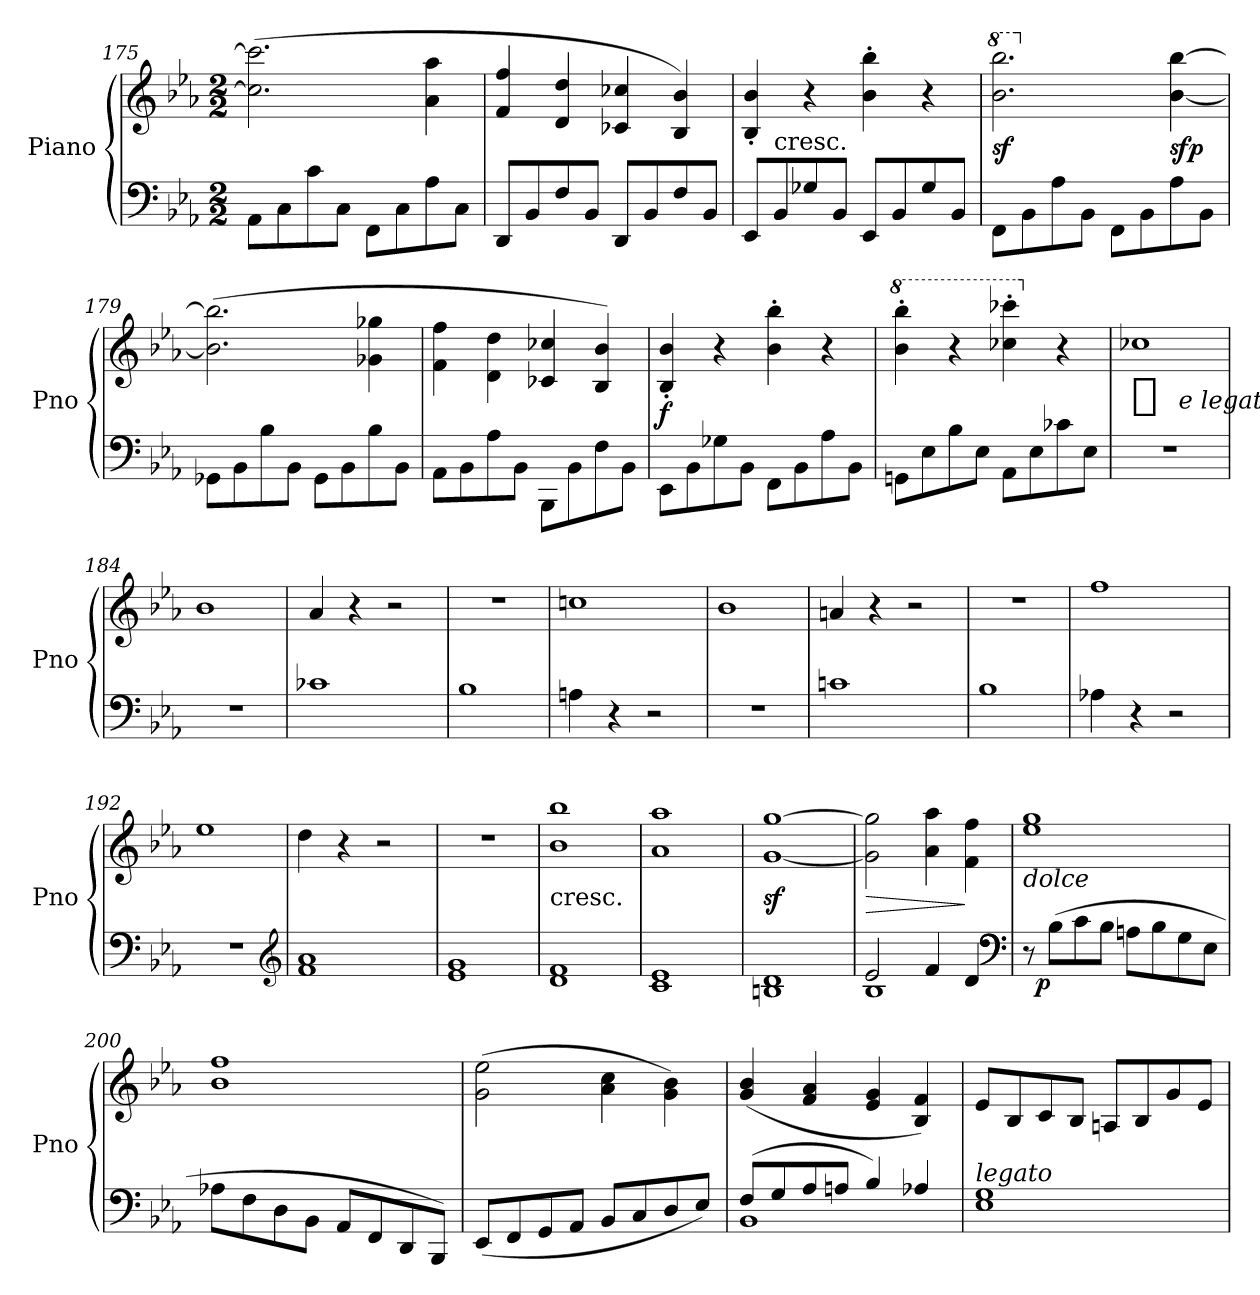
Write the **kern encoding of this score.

**kern	**kern	**dynam
*part1	*part1	*part1
*staff2	*staff1	*staff1/2
*I"Piano	*	*
*I'Pno	*	*
*clefF4	*clefG2	*
*k[b-e-a-]	*k[b-e-a-]	*
*E-:	*E-:	*
*M2/2	*M2/2	*
=175	=175	=175
8AA-L	(2.cc] 2.ccc]	.
8C	.	.
8c	.	.
8CJ	.	.
8FF\L	.	.
8C\	.	.
8A-\	4a- 4aa-	.
8C\J	.	.
=176	=176	=176
8DDL	4f/ 4ff/	.
8BB-	.	.
8F	4d 4dd	.
8BB-J	.	.
8DDL	4c-X 4cc-X	.
8BB-	.	.
8F	4B- 4b-)	.
8BB-J	.	.
=177	=177	=177
*	*^	*
8EE-L	4B-' 4b-'	8ryy	.
!	!	!LO:TX:c:t=cresc.	!
8BB-	.	2..ryy	.
8G-X	4r	.	.
8BB-J	.	.	.
8EE-L	4b-' 4bb-'	.	.
8BB-	.	.	.
8G-	4r	.	.
8BB-J	.	.	.
*	*v	*v	*
=178	=178	=178
*	*8va	*
8FF\L	2.bb- 2.bbb-	sf
8BB-\	.	.
8A-\	.	.
8BB-\J	.	.
8FF\L	.	.
8BB-\	.	.
*	*X8va	*
8A-\	[4b- [4bb-	sfp
8BB-\J	.	.
=179	=179	=179
8GG-X\L	(2.b-] 2.bb-]	.
8BB-\	.	.
8B-\	.	.
8BB-\J	.	.
8GG-\L	.	.
8BB-\	.	.
8B-\	4g-X 4gg-X	.
8BB-\J	.	.
=180	=180	=180
8AA-\L	4f 4ff	.
8BB-\	.	.
8A-\	4d\ 4dd\	.
8BB-\J	.	.
8BBB-\L	4c-X 4cc-X	.
8BB-\	.	.
8F\	4B- 4b-)	.
8BB-\J	.	.
=181	=181	=181
8EE-\L	4B-' 4b-'	f
8BB-\	.	.
8G-X\	4r	.
8BB-\J	.	.
8FF\L	4b-' 4bb-'	.
8BB-\	.	.
8A-\	4r	.
8BB-\J	.	.
=182	=182	=182
*	*8va	*
8GGnL	4bb-' 4bbb-'	.
8E-	.	.
8B-	4r	.
8E-J	.	.
8AA-L	4ccc-X' 4cccc-X'	.
8E-	.	.
*	*X8va	*
8c-X	4r	.
8E-J	.	.
=183	=183	=183
!	!	!LO:DY:t=%s e legato
1r	1cc-X	p
=184	=184	=184
1r	1b-	.
=185	=185	=185
1c-X	4a-	.
.	4r	.
.	2r	.
=186	=186	=186
1B-	1r	.
=187	=187	=187
4An	1ccn	.
4r	.	.
2r	.	.
=188	=188	=188
1r	1b-	.
=189	=189	=189
1cn	4an	.
.	4r	.
.	2r	.
=190	=190	=190
1B-	1r	.
=191	=191	=191
4A-X	1ff	.
4r	.	.
2r	.	.
=192	=192	=192
1r	1ee-	.
*clefG2	*	*
=193	=193	=193
1f 1a-	4dd	.
.	4r	.
.	2r	.
=194	=194	=194
1e- 1g	1r	.
=195	=195	=195
!	!LO:TX:c:t=cresc.	!
1d 1f	1b- 1bb-	.
=196	=196	=196
1c 1e-	1a- 1aa-	.
=197	=197	=197
1Bn 1d	[1g [1gg	sf
=198	=198	=198
*^	*	*
2e-	1B-	2g] 2gg]	>
4f	.	4a- 4aa-	.
4d	.	4f 4ff	]
*v	*v	*	*
*clefF4	*	*
=199	=199	=199
!	!LO:TX:b:i:t=dolce	!
8r	1ee- 1gg	.
!	!	!LO:DY:b=2:rj
(8B-L	.	p
8c	.	.
8B-J	.	.
8AnL	.	.
8B-	.	.
8G	.	.
8E-J	.	.
=200	=200	=200
8A-XL	1b- 1ff	.
8F	.	.
8D	.	.
8BB-J	.	.
8AA-L	.	.
8FF	.	.
8DD	.	.
8BBB-J)	.	.
=201	=201	=201
(8EE-L	(2g 2ee-	.
8FF	.	.
8GG	.	.
8AA-J	.	.
8BB-L	4a- 4cc	.
8C	.	.
8D	4g\ 4b-\)	.
8E-J)	.	.
=202	=202	=202
*^	*	*
(8FL	1BB-	(4g 4b-	.
8G	.	.	.
8A-	.	4f 4a-	.
8AnJ	.	.	.
4B-)	.	4e- 4g	.
4A-X	.	4B- 4f)	.
*v	*v	*	*
=203	=203	=203
!LO:TX:a:i:t=legato	!	!
1E- 1G	8e-L	.
.	8B-	.
.	8c	.
.	8B-J	.
.	8AnL	.
.	8B-	.
.	8g	.
.	8e-J	.
=	=	=
*-	*-	*-
